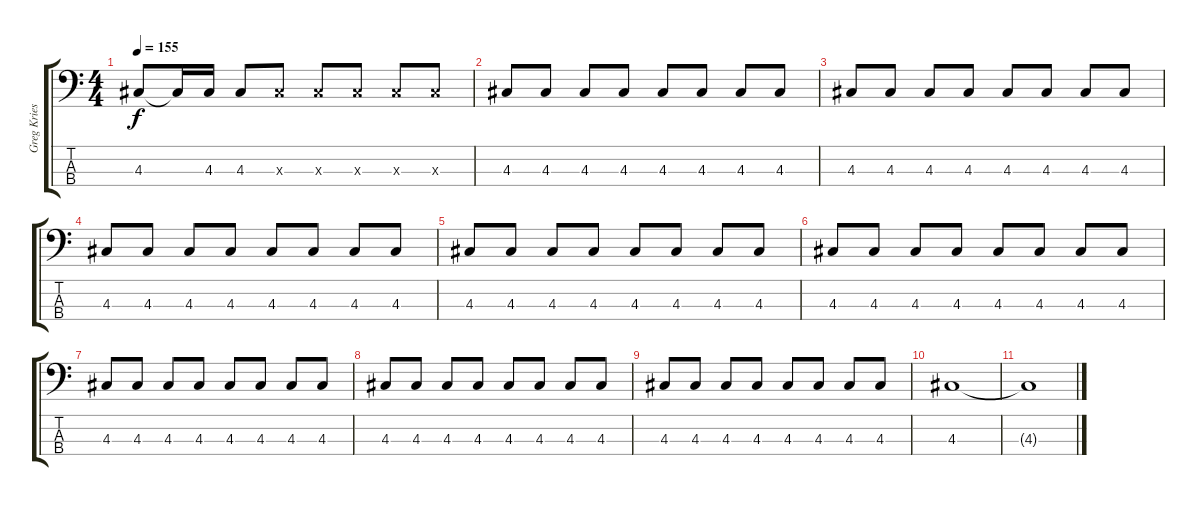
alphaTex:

\track ("Greg Kriesel - Bass" "Greg Kries") {instrument electricbasspick}
\staff {score tabs}
\tuning (G2 D2 A1 E1) {hide}
\ts (4 4)
\tempo 155
\clef f4
\ks c
4.3.8{dy f} 4.3{t}.16 4.3.16 4.3.8 4.3{x}.8 4.3{x}.8 4.3{x}.8 4.3{x}.8 4.3{x}.8 |
4.3.8 4.3.8 4.3.8 4.3.8 4.3.8 4.3.8 4.3.8 4.3.8 |
4.3.8 4.3.8 4.3.8 4.3.8 4.3.8 4.3.8 4.3.8 4.3.8 |
4.3.8 4.3.8 4.3.8 4.3.8 4.3.8 4.3.8 4.3.8 4.3.8 |
4.3.8 4.3.8 4.3.8 4.3.8 4.3.8 4.3.8 4.3.8 4.3.8 |
4.3.8 4.3.8 4.3.8 4.3.8 4.3.8 4.3.8 4.3.8 4.3.8 |
4.3.8 4.3.8 4.3.8 4.3.8 4.3.8 4.3.8 4.3.8 4.3.8 |
4.3.8 4.3.8 4.3.8 4.3.8 4.3.8 4.3.8 4.3.8 4.3.8 |
4.3.8 4.3.8 4.3.8 4.3.8 4.3.8 4.3.8 4.3.8 4.3.8 |
4.3.1 |
4.3{t}.1
